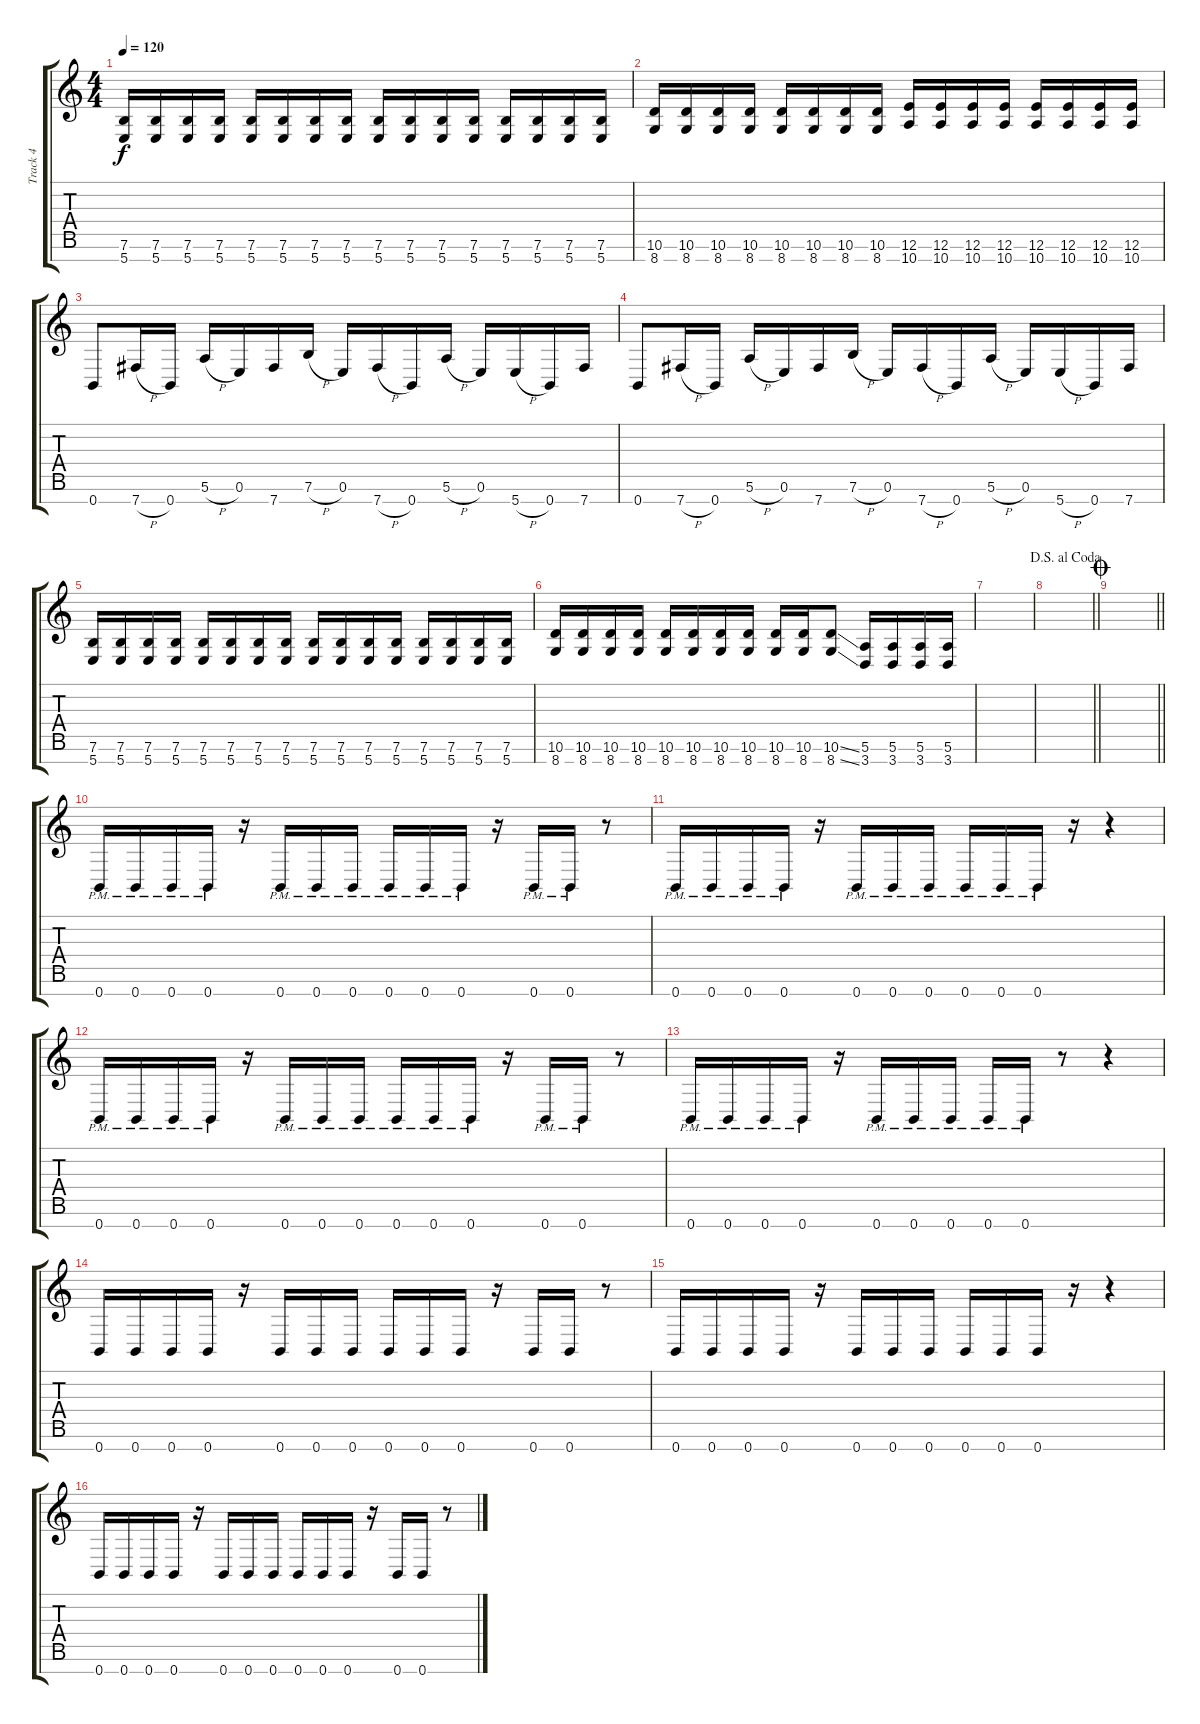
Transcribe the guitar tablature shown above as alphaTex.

\track ("Track 4" "Track 4") {instrument distortionguitar}
\staff {score tabs}
\tuning (E4 B3 G3 D3 A2 E2 B1) {hide}
\ts (4 4)
\tempo 120
\clef g2
\ks c
(7.6 5.7).16{dy f} (7.6 5.7).16 (7.6 5.7).16 (7.6 5.7).16 (7.6 5.7).16 (7.6 5.7).16 (7.6 5.7).16 (7.6 5.7).16 (7.6 5.7).16 (7.6 5.7).16 (7.6 5.7).16 (7.6 5.7).16 (7.6 5.7).16 (7.6 5.7).16 (7.6 5.7).16 (7.6 5.7).16 |
(10.6 8.7).16 (10.6 8.7).16 (10.6 8.7).16 (10.6 8.7).16 (10.6 8.7).16 (10.6 8.7).16 (10.6 8.7).16 (10.6 8.7).16 (12.6 10.7).16 (12.6 10.7).16 (12.6 10.7).16 (12.6 10.7).16 (12.6 10.7).16 (12.6 10.7).16 (12.6 10.7).16 (12.6 10.7).16 |
0.7.8 7.7{h}.16 0.7.16 5.6{h}.16 0.6.16 7.7.16 7.6{h}.16 0.6.16 7.7{h}.16 0.7.16 5.6{h}.16 0.6.16 5.7{h}.16 0.7.16 7.7.16 |
0.7.8 7.7{h}.16 0.7.16 5.6{h}.16 0.6.16 7.7.16 7.6{h}.16 0.6.16 7.7{h}.16 0.7.16 5.6{h}.16 0.6.16 5.7{h}.16 0.7.16 7.7.16 |
(7.6 5.7).16 (7.6 5.7).16 (7.6 5.7).16 (7.6 5.7).16 (7.6 5.7).16 (7.6 5.7).16 (7.6 5.7).16 (7.6 5.7).16 (7.6 5.7).16 (7.6 5.7).16 (7.6 5.7).16 (7.6 5.7).16 (7.6 5.7).16 (7.6 5.7).16 (7.6 5.7).16 (7.6 5.7).16 |
(10.6 8.7).16 (10.6 8.7).16 (10.6 8.7).16 (10.6 8.7).16 (10.6 8.7).16 (10.6 8.7).16 (10.6 8.7).16 (10.6 8.7).16 (10.6 8.7).16 (10.6 8.7).16 (10.6{ss} 8.7{ss}).8 (5.6 3.7).16 (5.6 3.7).16 (5.6 3.7).16 (5.6 3.7).16 |
|
\jump dalsegnoalcoda
\barLineRight lightlight
|
\jump coda
\barLineRight lightlight
|
0.7{pm}.16 0.7{pm}.16 0.7{pm}.16 0.7{pm}.16 r.16 0.7{pm}.16 0.7{pm}.16 0.7{pm}.16 0.7{pm}.16 0.7{pm}.16 0.7{pm}.16 r.16 0.7{pm}.16 0.7{pm}.16 r.8 |
0.7{pm}.16 0.7{pm}.16 0.7{pm}.16 0.7{pm}.16 r.16 0.7{pm}.16 0.7{pm}.16 0.7{pm}.16 0.7{pm}.16 0.7{pm}.16 0.7{pm}.16 r.16 r.4 |
0.7{pm}.16 0.7{pm}.16 0.7{pm}.16 0.7{pm}.16 r.16 0.7{pm}.16 0.7{pm}.16 0.7{pm}.16 0.7{pm}.16 0.7{pm}.16 0.7{pm}.16 r.16 0.7{pm}.16 0.7{pm}.16 r.8 |
0.7{pm}.16 0.7{pm}.16 0.7{pm}.16 0.7{pm}.16 r.16 0.7{pm}.16 0.7{pm}.16 0.7{pm}.16 0.7{pm}.16 0.7{pm}.16 r.8 r.4 |
0.7.16 0.7.16 0.7.16 0.7.16 r.16 0.7.16 0.7.16 0.7.16 0.7.16 0.7.16 0.7.16 r.16 0.7.16 0.7.16 r.8 |
0.7.16 0.7.16 0.7.16 0.7.16 r.16 0.7.16 0.7.16 0.7.16 0.7.16 0.7.16 0.7.16 r.16 r.4 |
0.7.16 0.7.16 0.7.16 0.7.16 r.16 0.7.16 0.7.16 0.7.16 0.7.16 0.7.16 0.7.16 r.16 0.7.16 0.7.16 r.8
